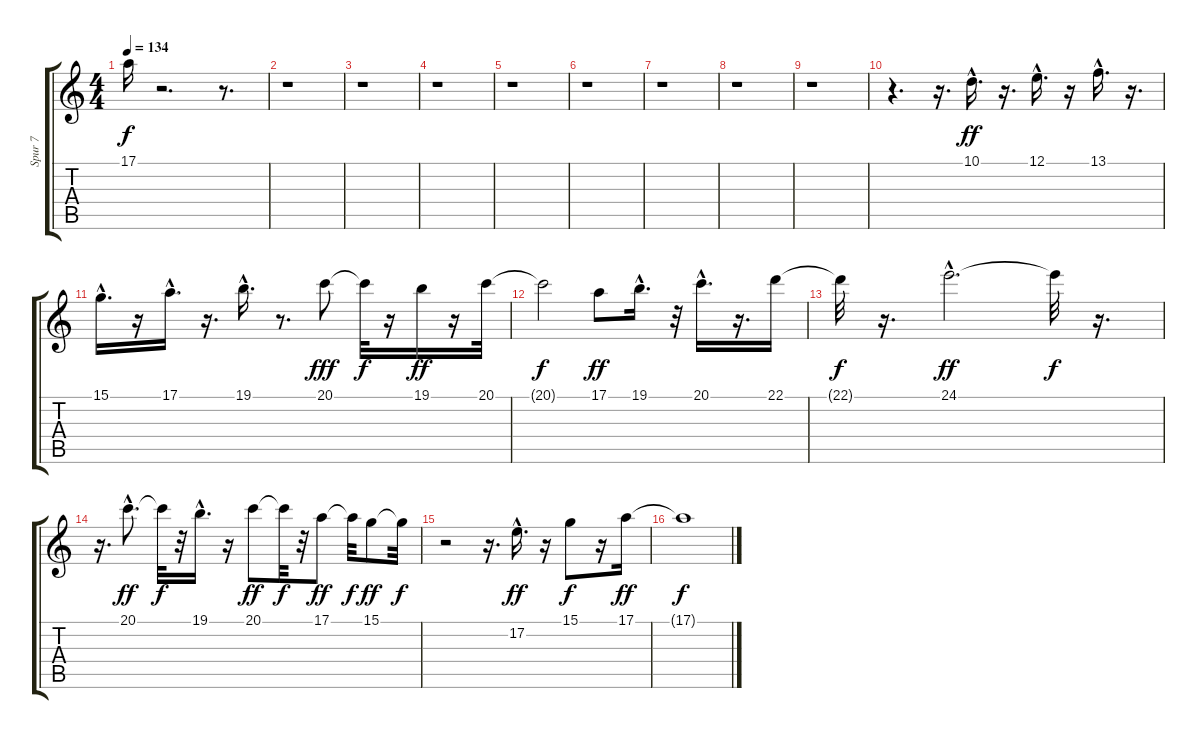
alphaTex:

\track ("Spur 7" "Spur 7") {instrument synthstrings2}
\staff {score tabs}
\tuning (E4 B3 G3 D3 A2 E2) {hide}
\ts (4 4)
\tempo 134
\clef g2
\ks c
17.1{t}.16{dy f} r.2{d} r.8{d} |
r.1 |
r.1 |
r.1 |
r.1 |
r.1 |
r.1 |
r.1 |
r.1 |
r.4{d} r.16{d} 10.1{hac}.16{d dy ff} r.16{d} 12.1{hac}.16{d} r.16 13.1{hac}.16{d} r.16{d} |
15.1{hac}.16{d} r.16 17.1{hac}.16{d} r.16{d} 19.1{hac}.16{d} r.8{d} 20.1.8{dy fff} 20.1{t}.32{dy f} r.16 19.1.16{dy ff} r.16 20.1.32 |
20.1{t}.2{dy f} 17.1.8{dy ff} 19.1{hac}.16{d} r.32 20.1{hac}.16{d} r.16{d} 22.1.16 |
22.1{t}.32{dy f} r.16{d} 24.1{hac}.2{d dy ff} 24.1{t}.32{dy f} r.16{d} |
r.16{d} 20.1{hac}.8{d dy ff} 20.1{t}.32{dy f} r.32 19.1{hac}.16{d} r.16 20.1.8{dy ff} 20.1{t}.32{dy f} r.32 17.1.8{dy ff} 17.1{t}.32{dy f} 15.1.8{dy ff} 15.1{t}.32{dy f} |
r.2 r.16{d} 17.2{hac}.16{d dy ff} r.16 15.1.8{dy f} r.16 17.1.16{dy ff} |
17.1{t}.1{dy f}
